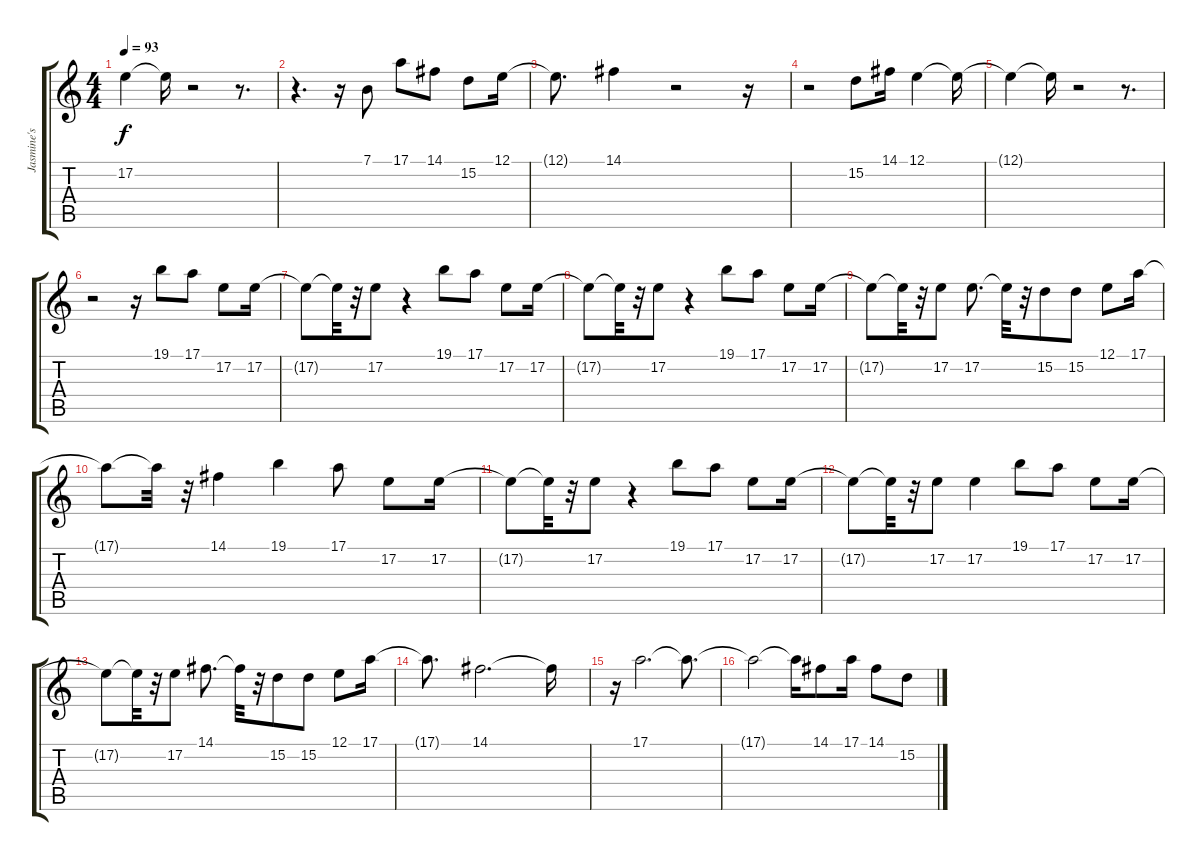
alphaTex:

\track ("Jasmine's Echo" "Jasmine's ") {instrument recorder}
\staff {score tabs}
\tuning (E4 B3 G3 D3 A2 E2) {hide}
\ts (4 4)
\tempo 93
\clef g2
\ks c
17.2{t}.4{dy f} 17.2{t}.16 r.2 r.8{d} |
r.4{d} r.16 7.1.8 17.1.8 14.1.8 15.2.8 12.1.16 |
12.1{t}.8{d} 14.1.4 r.2 r.16 |
r.2 15.2.8 14.1.16 12.1.4 12.1{t}.16 |
12.1{t}.4 12.1{t}.16 r.2 r.8{d} |
r.2 r.16 19.1.8 17.1.8 17.2.8 17.2.16 |
17.2{t}.8 17.2{t}.32 r.32 17.2.8 r.4 19.1.8 17.1.8 17.2.8 17.2.16 |
17.2{t}.8 17.2{t}.32 r.32 17.2.8 r.4 19.1.8 17.1.8 17.2.8 17.2.16 |
17.2{t}.8 17.2{t}.32 r.32 17.2.8 17.2.8{d} 17.2{t}.32 r.32 15.2.8 15.2.8 12.1.8 17.1.16 |
17.1{t}.8 17.1{t}.32 r.32 14.1.4 19.1.4 17.1.8 17.2.8 17.2.16 |
17.2{t}.8 17.2{t}.32 r.32 17.2.8 r.4 19.1.8 17.1.8 17.2.8 17.2.16 |
17.2{t}.8 17.2{t}.32 r.32 17.2.8 17.2.4 19.1.8 17.1.8 17.2.8 17.2.16 |
17.2{t}.8 17.2{t}.32 r.32 17.2.8 14.1.8{d} 14.1{t}.32 r.32 15.2.8 15.2.8 12.1.8 17.1.16 |
17.1{t}.8{d} 14.1.2{d} 14.1{t}.16 |
r.16 17.1.2{d} 17.1{t}.8{d} |
17.1{t}.2 17.1{t}.16 14.1.8 17.1.16 14.1.8 15.2.8
